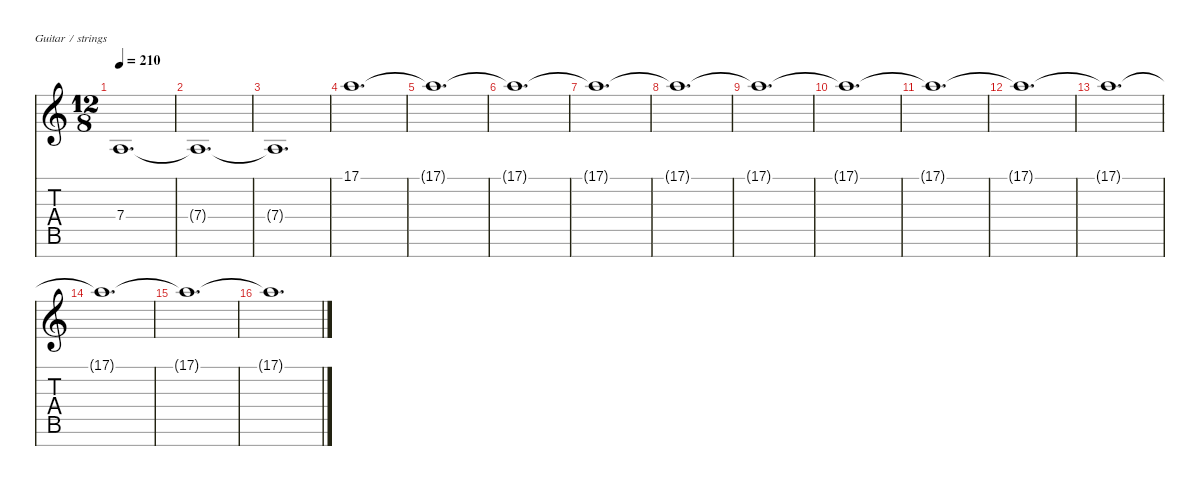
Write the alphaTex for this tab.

\defaultSystemsLayout 4
\hideDynamics
\bracketExtendMode nobrackets
\singleTrackTrackNamePolicy hidden
\multiTrackTrackNamePolicy hidden
\firstSystemTrackNameMode fullname
\firstSystemTrackNameOrientation horizontal
\otherSystemsTrackNameOrientation horizontal
\track ("Synth 2" "vln.") {instrument synthstrings1}
\staff {score tabs}
\tuning (E4 B3 G3 D3 A2 E2 B1)
\ts (12 8)
\tempo 210
\clef g2
\ks c
7.4{t}.1{d dy f} |
7.4{t}.1{d} |
7.4{t}.1{d} |
17.1.1{d} |
17.1{t}.1{d} |
17.1{t}.1{d} |
17.1{t}.1{d} |
17.1{t}.1{d} |
17.1{t}.1{d} |
17.1{t}.1{d} |
17.1{t}.1{d} |
17.1{t}.1{d} |
17.1{t}.1{d} |
17.1{t}.1{d} |
17.1{t}.1{d} |
17.1{t}.1{d}
